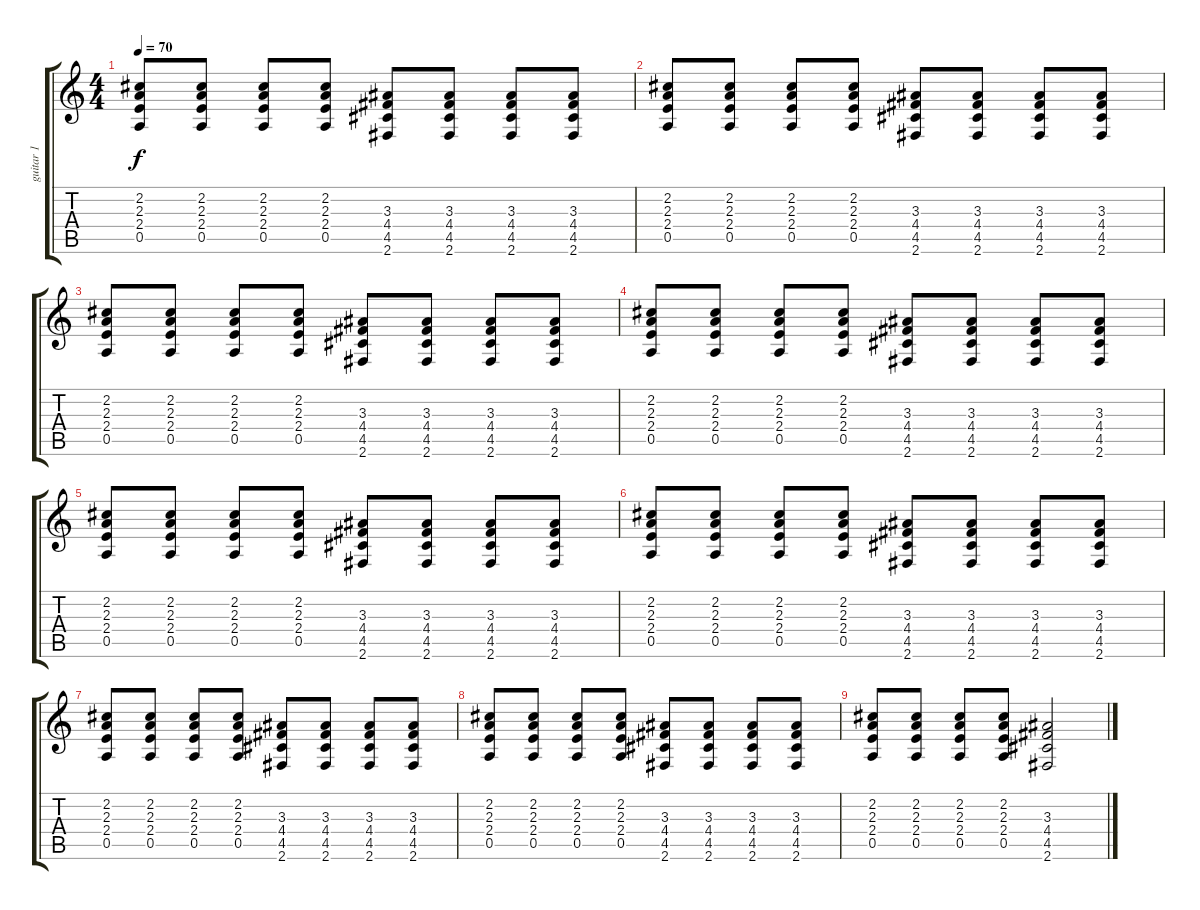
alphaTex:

\track ("guitar 1" "guitar 1") {instrument acousticguitarsteel}
\staff {score tabs}
\tuning (E4 B3 G3 D3 A2 E2) {hide}
\ts (4 4)
\tempo 70
\clef g2
\ks c
(2.2 2.3 2.4 0.5).8{dy f} (2.2 2.3 2.4 0.5).8 (2.2 2.3 2.4 0.5).8 (2.2 2.3 2.4 0.5).8 (3.3 4.4 4.5 2.6).8 (3.3 4.4 4.5 2.6).8 (3.3 4.4 4.5 2.6).8 (3.3 4.4 4.5 2.6).8 |
(2.2 2.3 2.4 0.5).8 (2.2 2.3 2.4 0.5).8 (2.2 2.3 2.4 0.5).8 (2.2 2.3 2.4 0.5).8 (3.3 4.4 4.5 2.6).8 (3.3 4.4 4.5 2.6).8 (3.3 4.4 4.5 2.6).8 (3.3 4.4 4.5 2.6).8 |
(2.2 2.3 2.4 0.5).8 (2.2 2.3 2.4 0.5).8 (2.2 2.3 2.4 0.5).8 (2.2 2.3 2.4 0.5).8 (3.3 4.4 4.5 2.6).8 (3.3 4.4 4.5 2.6).8 (3.3 4.4 4.5 2.6).8 (3.3 4.4 4.5 2.6).8 |
(2.2 2.3 2.4 0.5).8 (2.2 2.3 2.4 0.5).8 (2.2 2.3 2.4 0.5).8 (2.2 2.3 2.4 0.5).8 (3.3 4.4 4.5 2.6).8 (3.3 4.4 4.5 2.6).8 (3.3 4.4 4.5 2.6).8 (3.3 4.4 4.5 2.6).8 |
(2.2 2.3 2.4 0.5).8 (2.2 2.3 2.4 0.5).8 (2.2 2.3 2.4 0.5).8 (2.2 2.3 2.4 0.5).8 (3.3 4.4 4.5 2.6).8 (3.3 4.4 4.5 2.6).8 (3.3 4.4 4.5 2.6).8 (3.3 4.4 4.5 2.6).8 |
(2.2 2.3 2.4 0.5).8 (2.2 2.3 2.4 0.5).8 (2.2 2.3 2.4 0.5).8 (2.2 2.3 2.4 0.5).8 (3.3 4.4 4.5 2.6).8 (3.3 4.4 4.5 2.6).8 (3.3 4.4 4.5 2.6).8 (3.3 4.4 4.5 2.6).8 |
(2.2 2.3 2.4 0.5).8 (2.2 2.3 2.4 0.5).8 (2.2 2.3 2.4 0.5).8 (2.2 2.3 2.4 0.5).8 (3.3 4.4 4.5 2.6).8 (3.3 4.4 4.5 2.6).8 (3.3 4.4 4.5 2.6).8 (3.3 4.4 4.5 2.6).8 |
(2.2 2.3 2.4 0.5).8 (2.2 2.3 2.4 0.5).8 (2.2 2.3 2.4 0.5).8 (2.2 2.3 2.4 0.5).8 (3.3 4.4 4.5 2.6).8 (3.3 4.4 4.5 2.6).8 (3.3 4.4 4.5 2.6).8 (3.3 4.4 4.5 2.6).8 |
(2.2 2.3 2.4 0.5).8 (2.2 2.3 2.4 0.5).8 (2.2 2.3 2.4 0.5).8 (2.2 2.3 2.4 0.5).8 (3.3 4.4 4.5 2.6).2
